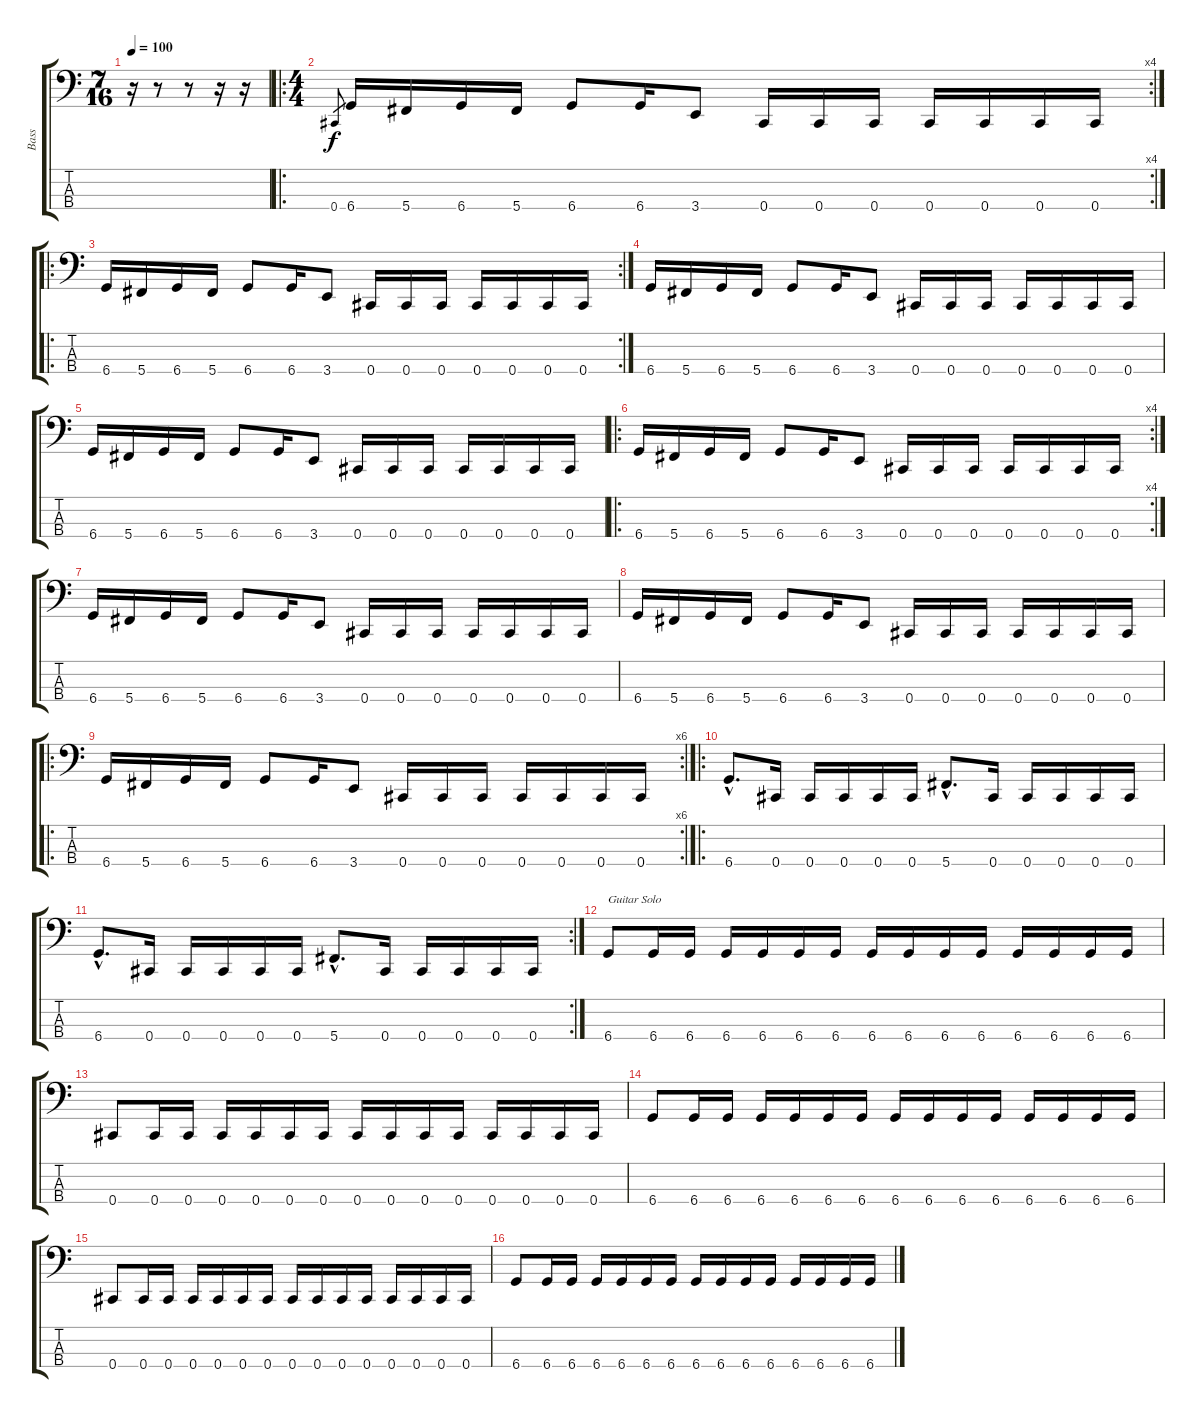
\track ("Bass" "Bass") {instrument electricbasspick}
\staff {score tabs}
\tuning (E2 B1 Gb1 Db1) {hide}
\ts (7 16)
\tempo 100
\clef f4
\ks c
r.16{dy f instrument electricbasspick} r.8 r.8 r.16 r.16 |
\ro
\rc 4
\ts (4 4)
0.4.8{gr} 6.4.16 5.4.16 6.4.16 5.4.16 6.4.8 6.4.16 3.4.8 0.4.16 0.4.16 0.4.16 0.4.16 0.4.16 0.4.16 0.4.16 |
\ro
\rc 2
6.4.16 5.4.16 6.4.16 5.4.16 6.4.8 6.4.16 3.4.8 0.4.16 0.4.16 0.4.16 0.4.16 0.4.16 0.4.16 0.4.16 |
6.4.16 5.4.16 6.4.16 5.4.16 6.4.8 6.4.16 3.4.8 0.4.16 0.4.16 0.4.16 0.4.16 0.4.16 0.4.16 0.4.16 |
6.4.16 5.4.16 6.4.16 5.4.16 6.4.8 6.4.16 3.4.8 0.4.16 0.4.16 0.4.16 0.4.16 0.4.16 0.4.16 0.4.16 |
\ro
\rc 4
6.4.16 5.4.16 6.4.16 5.4.16 6.4.8 6.4.16 3.4.8 0.4.16 0.4.16 0.4.16 0.4.16 0.4.16 0.4.16 0.4.16 |
6.4.16 5.4.16 6.4.16 5.4.16 6.4.8 6.4.16 3.4.8 0.4.16 0.4.16 0.4.16 0.4.16 0.4.16 0.4.16 0.4.16 |
6.4.16 5.4.16 6.4.16 5.4.16 6.4.8 6.4.16 3.4.8 0.4.16 0.4.16 0.4.16 0.4.16 0.4.16 0.4.16 0.4.16 |
\ro
\rc 6
6.4.16 5.4.16 6.4.16 5.4.16 6.4.8 6.4.16 3.4.8 0.4.16 0.4.16 0.4.16 0.4.16 0.4.16 0.4.16 0.4.16 |
\ro
6.4{hac}.8{d} 0.4.16 0.4.16 0.4.16 0.4.16 0.4.16 5.4{hac}.8{d} 0.4.16 0.4.16 0.4.16 0.4.16 0.4.16 |
\rc 2
6.4{hac}.8{d} 0.4.16 0.4.16 0.4.16 0.4.16 0.4.16 5.4{hac}.8{d} 0.4.16 0.4.16 0.4.16 0.4.16 0.4.16 |
6.4.8{txt "Guitar Solo"} 6.4.16 6.4.16 6.4.16 6.4.16 6.4.16 6.4.16 6.4.16 6.4.16 6.4.16 6.4.16 6.4.16 6.4.16 6.4.16 6.4.16 |
0.4.8 0.4.16 0.4.16 0.4.16 0.4.16 0.4.16 0.4.16 0.4.16 0.4.16 0.4.16 0.4.16 0.4.16 0.4.16 0.4.16 0.4.16 |
6.4.8 6.4.16 6.4.16 6.4.16 6.4.16 6.4.16 6.4.16 6.4.16 6.4.16 6.4.16 6.4.16 6.4.16 6.4.16 6.4.16 6.4.16 |
0.4.8 0.4.16 0.4.16 0.4.16 0.4.16 0.4.16 0.4.16 0.4.16 0.4.16 0.4.16 0.4.16 0.4.16 0.4.16 0.4.16 0.4.16 |
6.4.8 6.4.16 6.4.16 6.4.16 6.4.16 6.4.16 6.4.16 6.4.16 6.4.16 6.4.16 6.4.16 6.4.16 6.4.16 6.4.16 6.4.16
